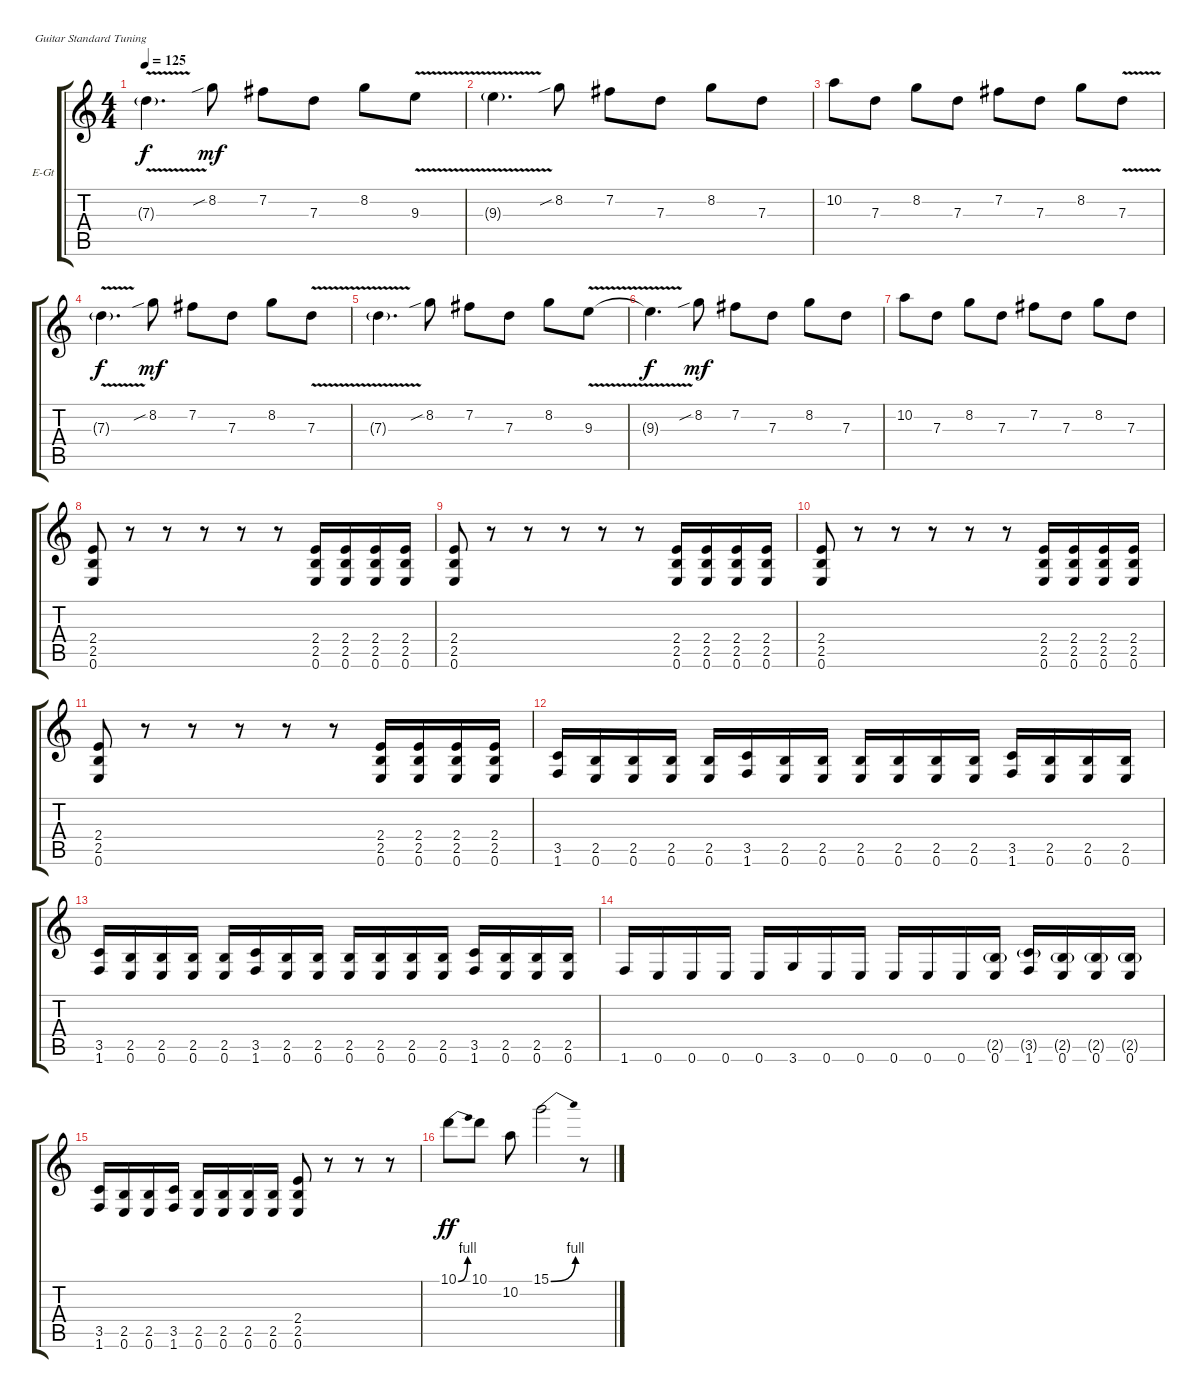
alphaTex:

\defaultSystemsLayout 4
\bracketExtendMode groupsimilarinstruments
\firstSystemTrackNameOrientation horizontal
\otherSystemsTrackNameOrientation horizontal
\track ("Michael Padget" "E-Gt") {instrument distortionguitar}
\staff {score tabs}
\tuning (E4 B3 G3 D3 A2 E2)
\ts (4 4)
\tempo 125
\clef g2
\ks c
7.3{v g}.4{d dy f} 8.2{sib}.8{dy mf} 7.2.8 7.3.8 8.2.8 9.3{v}.8 |
9.3{v g}.4{d} 8.2{sib}.8 7.2.8 7.3.8 8.2.8 7.3.8 |
10.2.8 7.3.8 8.2.8 7.3.8 7.2.8 7.3.8 8.2.8 7.3{v}.8 |
\scale
0.333333 7.3{v g}.4{d dy f} 8.2{sib}.8{dy mf} 7.2.8 7.3.8 8.2.8 7.3{v}.8 |
\scale
0.333333 7.3{v g}.4{d} 8.2{sib}.8 7.2.8 7.3.8 8.2.8 9.3{v}.8 |
\scale
0.333333 9.3{v t}.4{d dy f} 8.2{sib}.8{dy mf} 7.2.8 7.3.8 8.2.8 7.3.8 |
\scale
0.333333 10.2.8 7.3.8 8.2.8 7.3.8 7.2.8 7.3.8 8.2.8 7.3.8 |
\scale
0.333333 (0.6 2.5 2.4).8 r.8 r.8 r.8 r.8 r.8 (0.6 2.5 2.4).16 (2.5 0.6 2.4).16 (0.6 2.5 2.4).16 (2.5 0.6 2.4).16 |
\scale
0.333333 (0.6 2.5 2.4).8 r.8 r.8 r.8 r.8 r.8 (2.4 2.5 0.6).16 (0.6 2.5 2.4).16 (2.4 2.5 0.6).16 (0.6 2.5 2.4).16 |
\scale
0.333333 (0.6 2.5 2.4).8 r.8 r.8 r.8 r.8 r.8 (2.4 2.5 0.6).16 (0.6 2.5 2.4).16 (2.4 2.5 0.6).16 (0.6 2.5 2.4).16 |
\scale
0.333333 (0.6 2.5 2.4).8 r.8 r.8 r.8 r.8 r.8 (2.4 2.5 0.6).16 (0.6 2.5 2.4).16 (2.4 2.5 0.6).16 (0.6 2.5 2.4).16 |
\scale
0.333333 (3.5 1.6).16 (2.5 0.6).16 (2.5 0.6).16 (2.5 0.6).16 (2.5 0.6).16 (1.6 3.5).16 (2.5 0.6).16 (2.5 0.6).16 (2.5 0.6).16 (2.5 0.6).16 (2.5 0.6).16 (2.5 0.6).16 (3.5 1.6).16 (2.5 0.6).16 (2.5 0.6).16 (2.5 0.6).16 |
\scale
0.333333 (3.5 1.6).16 (2.5 0.6).16 (2.5 0.6).16 (2.5 0.6).16 (2.5 0.6).16 (1.6 3.5).16 (2.5 0.6).16 (2.5 0.6).16 (2.5 0.6).16 (2.5 0.6).16 (2.5 0.6).16 (2.5 0.6).16 (3.5 1.6).16 (2.5 0.6).16 (2.5 0.6).16 (2.5 0.6).16 |
\scale
0.333333 1.6.16 0.6.16 0.6.16 0.6.16 0.6.16 3.6.16 0.6.16 0.6.16 0.6.16 0.6.16 0.6.16 (2.5{g} 0.6).16 (3.5{g} 1.6).16 (2.5{g} 0.6).16 (2.5{g} 0.6).16 (2.5{g} 0.6).16 |
\scale
0.333333 (3.5 1.6).16 (2.5 0.6).16 (2.5 0.6).16 (3.5 1.6).16 (2.5 0.6).16 (2.5 0.6).16 (2.5 0.6).16 (2.5 0.6).16 (2.4 2.5 0.6).8 r.8 r.8 r.8 |
\scale
0.333333 10.1{be (bend 0 0 60 4)}.8{dy ff} 10.1.8 10.2.8 15.1{be (bend 0 0 60 4)}.2 r.8
